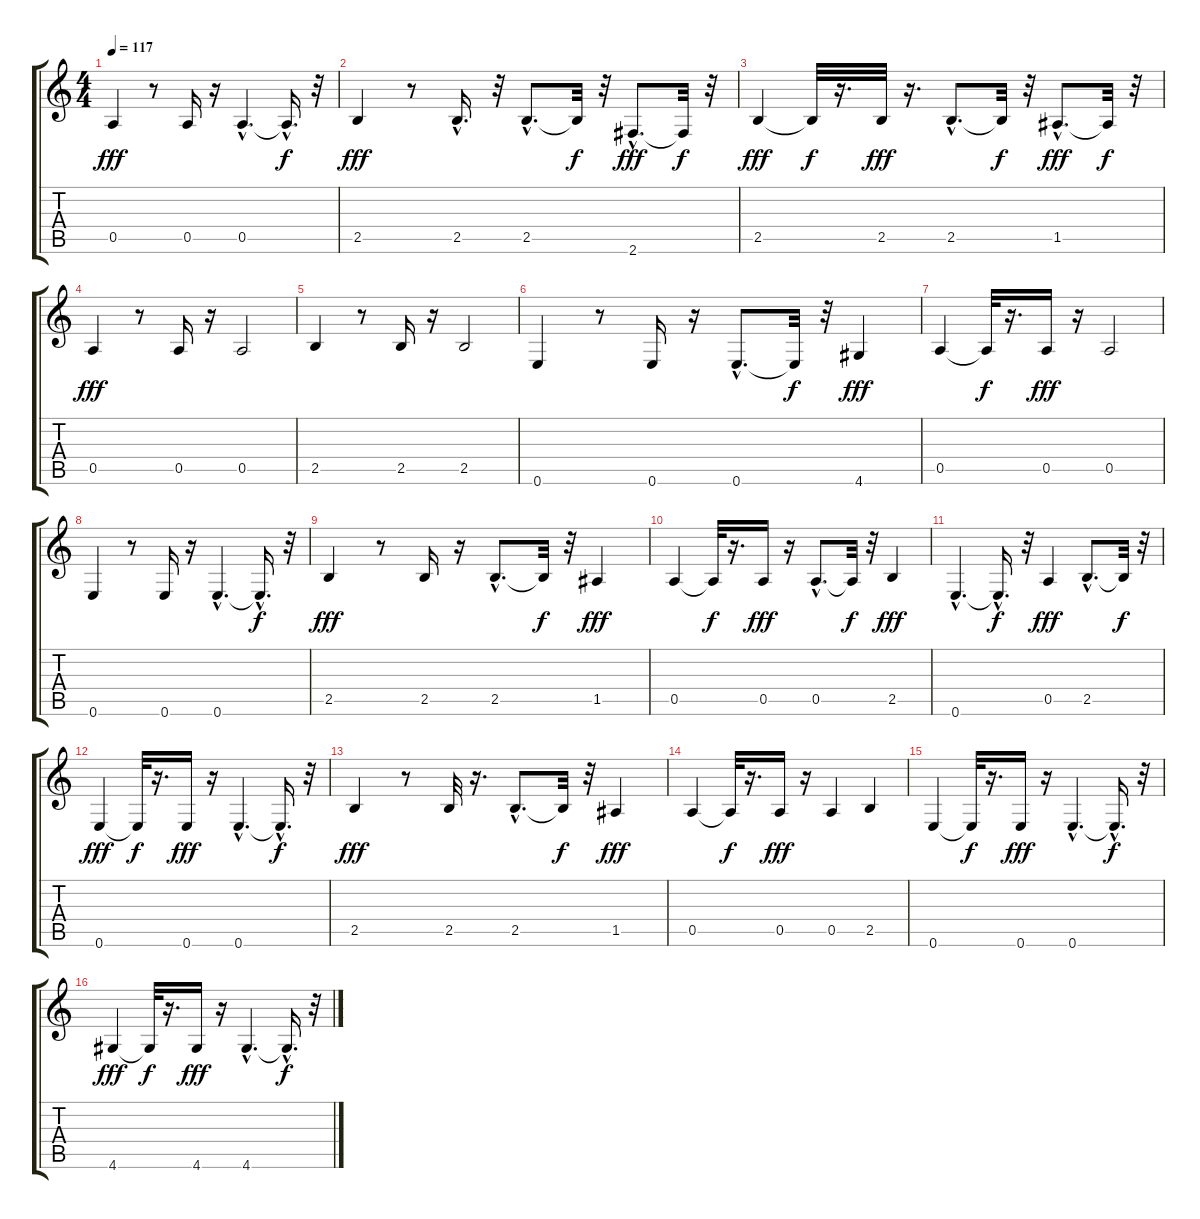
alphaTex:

\track "" {instrument acousticbass}
\staff {score tabs}
\tuning (E4 B3 G3 D3 A2 E2) {hide}
\ts (4 4)
\tempo 117
\clef g2
\ks c
0.5.4{dy fff} r.8 0.5.16 r.16 0.5{hac}.4{d} 0.5{hac t}.16{d dy f} r.32 |
2.5.4{dy fff} r.8 2.5{hac}.16{d} r.32 2.5{hac}.8{d} 2.5{t}.32{dy f} r.32 2.6{hac}.8{d dy fff} 2.6{t}.32{dy f} r.32 |
2.5.4{dy fff} 2.5{t}.32{dy f} r.16{d} 2.5.32{dy fff} r.16{d} 2.5{hac}.8{d} 2.5{t}.32{dy f} r.32 1.5{hac}.8{d dy fff} 1.5{t}.32{dy f} r.32 |
0.5.4{dy fff} r.8 0.5.16 r.16 0.5.2 |
2.5.4 r.8 2.5.16 r.16 2.5.2 |
0.6.4 r.8 0.6.16 r.16 0.6{hac}.8{d} 0.6{t}.32{dy f} r.32 4.6.4{dy fff} |
0.5.4 0.5{t}.32{dy f} r.16{d} 0.5.16{dy fff} r.16 0.5.2 |
0.6.4 r.8 0.6.16 r.16 0.6{hac}.4{d} 0.6{hac t}.16{d dy f} r.32 |
2.5.4{dy fff} r.8 2.5.16 r.16 2.5{hac}.8{d} 2.5{t}.32{dy f} r.32 1.5.4{dy fff} |
0.5.4 0.5{t}.32{dy f} r.16{d} 0.5.16{dy fff} r.16 0.5{hac}.8{d} 0.5{t}.32{dy f} r.32 2.5.4{dy fff} |
0.6{hac}.4{d} 0.6{hac t}.16{d dy f} r.32 0.5.4{dy fff} 2.5{hac}.8{d} 2.5{t}.32{dy f} r.32 |
0.6.4{dy fff} 0.6{t}.32{dy f} r.16{d} 0.6.16{dy fff} r.16 0.6{hac}.4{d} 0.6{hac t}.16{d dy f} r.32 |
2.5.4{dy fff} r.8 2.5.32 r.16{d} 2.5{hac}.8{d} 2.5{t}.32{dy f} r.32 1.5.4{dy fff} |
0.5.4 0.5{t}.32{dy f} r.16{d} 0.5.16{dy fff} r.16 0.5.4 2.5.4 |
0.6.4 0.6{t}.32{dy f} r.16{d} 0.6.16{dy fff} r.16 0.6{hac}.4{d} 0.6{hac t}.16{d dy f} r.32 |
4.6.4{dy fff} 4.6{t}.32{dy f} r.16{d} 4.6.16{dy fff} r.16 4.6{hac}.4{d} 4.6{hac t}.16{d dy f} r.32
